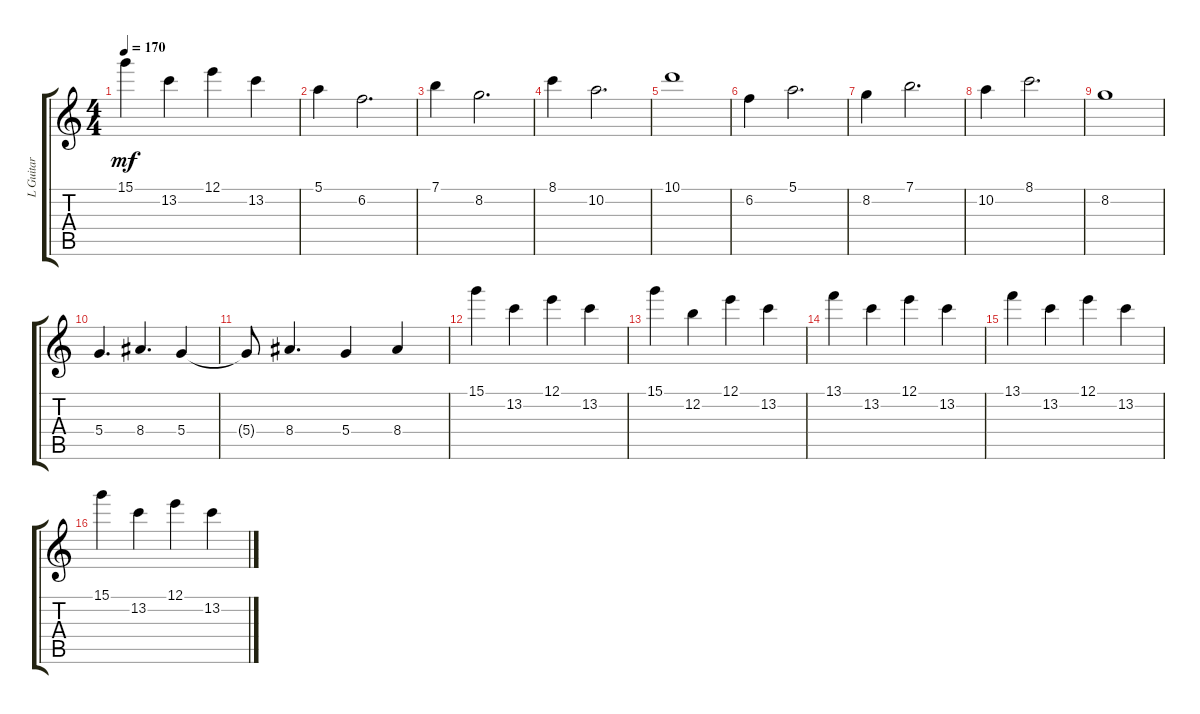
\track ("L Guitar" "L Guitar") {instrument overdrivenguitar}
\staff {score tabs}
\tuning (E4 B3 G3 D3 A2 E2) {hide}
\ts (4 4)
\tempo 170
\clef g2
\ks c
15.1.4{dy mf} 13.2.4 12.1.4 13.2.4 |
5.1.4 6.2.2{d} |
7.1.4 8.2.2{d} |
8.1.4 10.2.2{d} |
10.1.1 |
6.2.4 5.1.2{d} |
8.2.4 7.1.2{d} |
10.2.4 8.1.2{d} |
8.2.1 |
5.4.4{d} 8.4.4{d} 5.4.4 |
5.4{t}.8 8.4.4{d} 5.4.4 8.4.4 |
15.1.4 13.2.4 12.1.4 13.2.4 |
15.1.4 12.2.4 12.1.4 13.2.4 |
13.1.4 13.2.4 12.1.4 13.2.4 |
13.1.4 13.2.4 12.1.4 13.2.4 |
15.1.4 13.2.4 12.1.4 13.2.4
